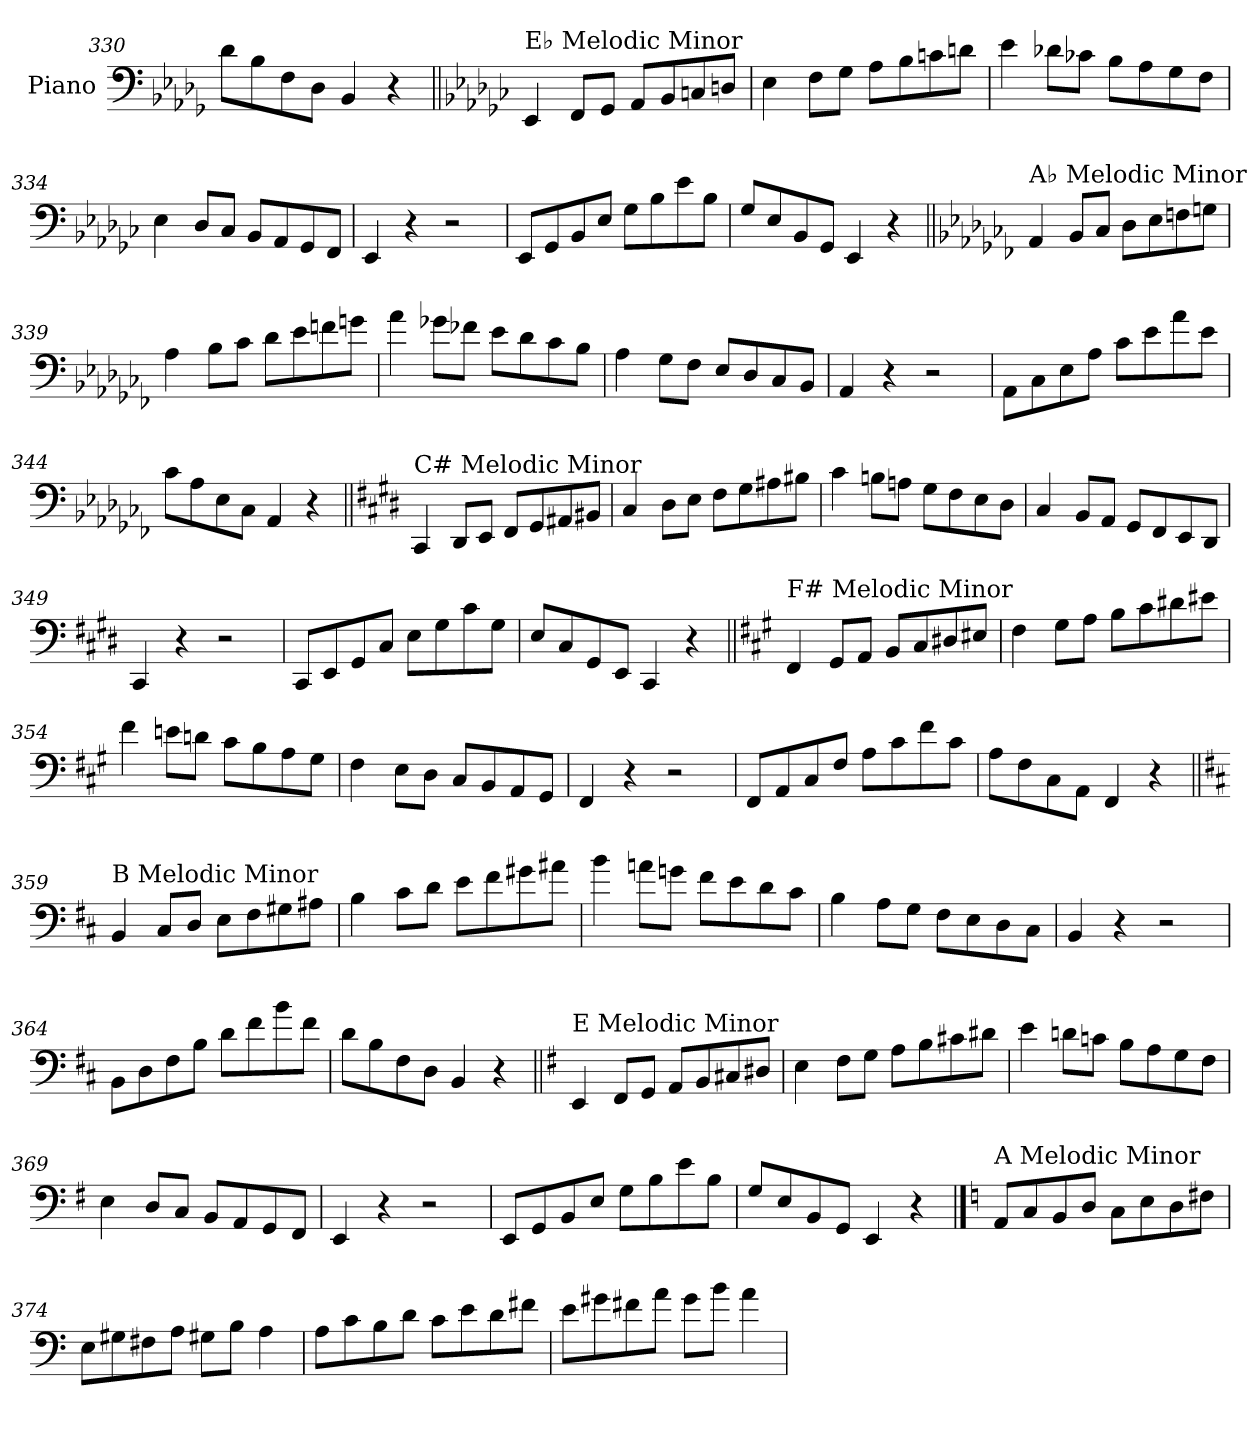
**kern
*part1
*staff1
*I"Piano
*I'Pno.
*clefF4
*k[b-e-a-d-g-]
=330
8d-\L
8B-\
8F\
8D-\J
4BB-/
4r
!!LO:LB:g=z
=331||
*k[b-e-a-d-g-c-]
!LO:TX:a:t=E♭ Melodic Minor
4EE-/
8FF/L
8GG-/J
8AA-/L
8BB-/
8Cn/
8Dn/J
=332
4E-\
8F\L
8G-\J
8A-\L
8B-\
8cn\
8dn\J
=333
4e-\
8d-X\L
8c-X\J
8B-\L
8A-\
8G-\
8F\J
=334
4E-\
8D-/L
8C-/J
8BB-/L
8AA-/
8GG-/
8FF/J
=335
4EE-/
4r
2r
=336
8EE-/L
8GG-/
8BB-/
8E-/J
8G-\L
8B-\
8e-\
8B-\J
=337
8G-/L
8E-/
8BB-/
8GG-/J
4EE-/
4r
!!LO:LB:g=z
=338||
*k[b-e-a-d-g-c-f-]
!LO:TX:a:t=A♭ Melodic Minor
4AA-/
8BB-/L
8C-/J
8D-\L
8E-\
8Fn\
8Gn\J
=339
4A-\
8B-\L
8c-\J
8d-\L
8e-\
8fn\
8gn\J
=340
4a-\
8g-X\L
8f-X\J
8e-\L
8d-\
8c-\
8B-\J
=341
4A-\
8G-\L
8F-\J
8E-/L
8D-/
8C-/
8BB-/J
=342
4AA-/
4r
2r
=343
8AA-\L
8C-\
8E-\
8A-\J
8c-\L
8e-\
8a-\
8e-\J
=344
8c-\L
8A-\
8E-\
8C-\J
4AA-/
4r
!!LO:LB:g=z
=345||
*k[f#c#g#d#]
!LO:TX:a:t=C# Melodic Minor
4CC#/
8DD#/L
8EE/J
8FF#/L
8GG#/
8AA#X/
8BB#X/J
=346
4C#/
8D#\L
8E\J
8F#\L
8G#\
8A#X\
8B#X\J
=347
4c#\
8Bn\L
8An\J
8G#\L
8F#\
8E\
8D#\J
=348
4C#/
8BB/L
8AA/J
8GG#/L
8FF#/
8EE/
8DD#/J
=349
4CC#/
4r
2r
=350
8CC#/L
8EE/
8GG#/
8C#/J
8E\L
8G#\
8c#\
8G#\J
=351
8E/L
8C#/
8GG#/
8EE/J
4CC#/
4r
!!LO:LB:g=z
=352||
*k[f#c#g#]
!LO:TX:a:t=F# Melodic Minor
4FF#/
8GG#/L
8AA/J
8BB/L
8C#/
8D#X/
8E#X/J
=353
4F#\
8G#\L
8A\J
8B\L
8c#\
8d#X\
8e#X\J
=354
4f#\
8en\L
8dn\J
8c#\L
8B\
8A\
8G#\J
=355
4F#\
8E\L
8D\J
8C#/L
8BB/
8AA/
8GG#/J
=356
4FF#/
4r
2r
=357
8FF#/L
8AA/
8C#/
8F#/J
8A\L
8c#\
8f#\
8c#\J
=358
8A\L
8F#\
8C#\
8AA\J
4FF#/
4r
!!LO:LB:g=z
=359||
*k[f#c#]
!LO:TX:a:t=B Melodic Minor
4BB/
8C#/L
8D/J
8E\L
8F#\
8G#X\
8A#X\J
=360
4B\
8c#\L
8d\J
8e\L
8f#\
8g#X\
8a#X\J
=361
4b\
8an\L
8gn\J
8f#\L
8e\
8d\
8c#\J
=362
4B\
8A\L
8G\J
8F#\L
8E\
8D\
8C#\J
=363
4BB/
4r
2r
=364
8BB\L
8D\
8F#\
8B\J
8d\L
8f#\
8b\
8f#\J
=365
8d\L
8B\
8F#\
8D\J
4BB/
4r
!!LO:LB:g=z
=366||
*k[f#]
!LO:TX:a:t=E Melodic Minor
4EE/
8FF#/L
8GG/J
8AA/L
8BB/
8C#X/
8D#X/J
=367
4E\
8F#\L
8G\J
8A\L
8B\
8c#X\
8d#X\J
=368
4e\
8dn\L
8cn\J
8B\L
8A\
8G\
8F#\J
=369
4E\
8D/L
8C/J
8BB/L
8AA/
8GG/
8FF#/J
=370
4EE/
4r
2r
=371
8EE/L
8GG/
8BB/
8E/J
8G\L
8B\
8e\
8B\J
=372
8G/L
8E/
8BB/
8GG/J
4EE/
4r
!!LO:PB:g=z
==373
*k[]
!LO:TX:a:t=A Melodic Minor
8AA/L
8C/
8BB/
8D/J
8C\L
8E\
8D\
8F#X\J
=374
8E\L
8G#X\
8F#X\
8A\J
8G#X\L
8B\J
4A\
=375
8A\L
8c\
8B\
8d\J
8c\L
8e\
8d\
8f#X\J
=376
8e\L
8g#X\
8f#X\
8a\J
8g#\L
8b\J
4a\
=
*-
